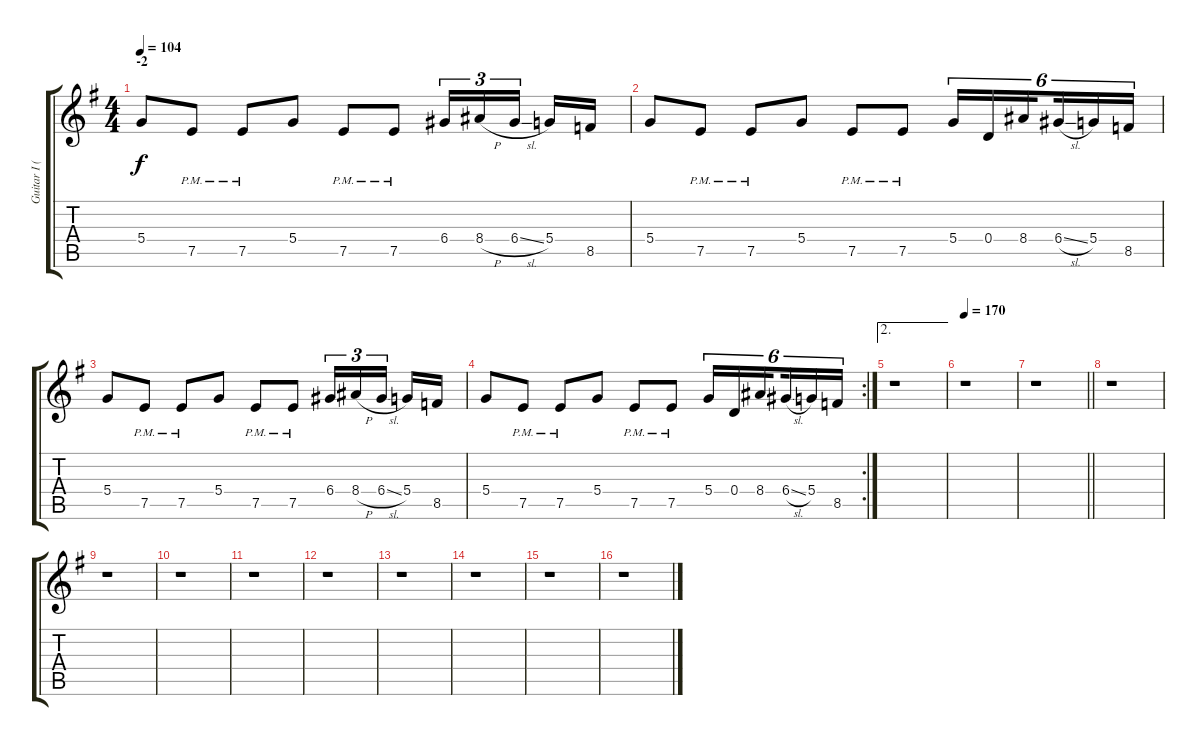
\track ("Guitar I (Sawako)" "Guitar I (") {instrument distortionguitar}
\staff {score tabs}
\tuning (E4 B3 G3 D3 A2 E2) {hide}
\ts (4 4)
\section ("" "-2")
\tempo 104
\clef g2
\ks eminor
5.4.8{dy f} 7.5{pm}.8 7.5{pm}.8 5.4.8 7.5{pm}.8 7.5{pm}.8 6.4.16{tu (3 2)} 8.4{h}.16{tu (3 2)} 6.4{sl}.16{tu (3 2) beam splitsecondary} 5.4.16 8.5.16 |
5.4.8 7.5{pm}.8 7.5{pm}.8 5.4.8 7.5{pm}.8 7.5{pm}.8 5.4.16{tu (6 4)} 0.4.16{tu (6 4)} 8.4.16{tu (6 4) beam splitsecondary} 6.4{sl}.16{tu (6 4)} 5.4.16{tu (6 4)} 8.5.16{tu (6 4)} |
5.4.8 7.5{pm}.8 7.5{pm}.8 5.4.8 7.5{pm}.8 7.5{pm}.8 6.4.16{tu (3 2)} 8.4{h}.16{tu (3 2)} 6.4{sl}.16{tu (3 2) beam splitsecondary} 5.4.16 8.5.16 |
\rc 2
5.4.8 7.5{pm}.8 7.5{pm}.8 5.4.8 7.5{pm}.8 7.5{pm}.8 5.4.16{tu (6 4)} 0.4.16{tu (6 4)} 8.4.16{tu (6 4) beam splitsecondary} 6.4{sl}.16{tu (6 4)} 5.4.16{tu (6 4)} 8.5.16{tu (6 4)} |
\ae 2
r.1 |
\tempo 170
r.1 |
\barLineRight lightlight
r.1 |
\section ("" "")
r.1 |
r.1 |
r.1 |
r.1 |
r.1 |
r.1 |
r.1 |
r.1 |
r.1
